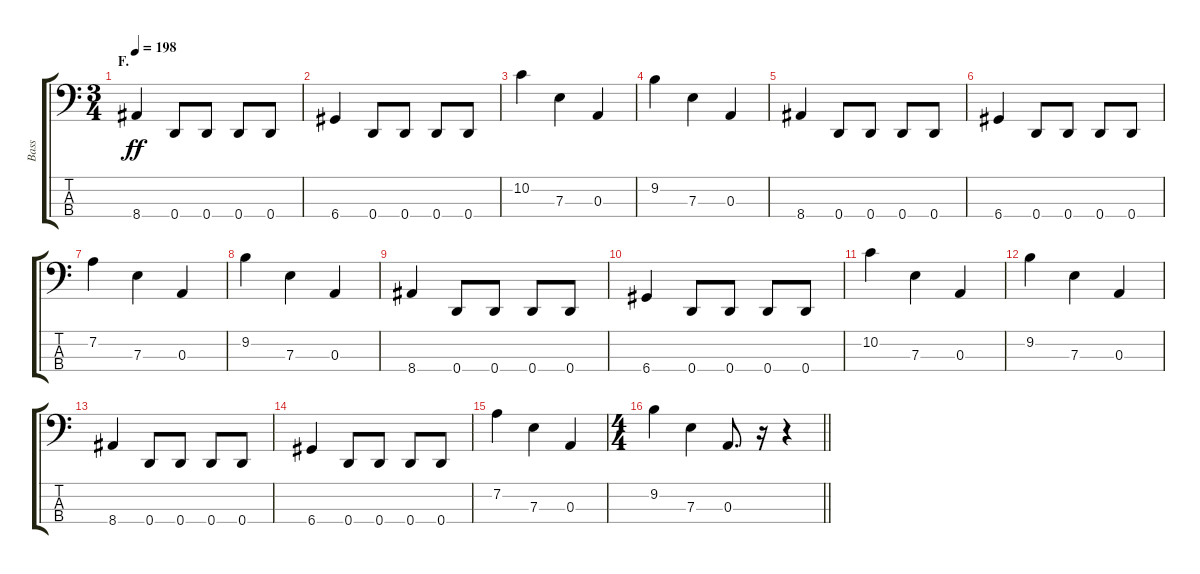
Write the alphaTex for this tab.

\track ("Bass" "Bass") {instrument electricbasspick}
\staff {score tabs}
\tuning (G2 D2 A1 D1) {hide}
\ts (3 4)
\section ("" "F.")
\tempo 198
\clef f4
\ks c
8.4.4{dy ff} 0.4.8 0.4.8 0.4.8 0.4.8 |
6.4.4 0.4.8 0.4.8 0.4.8 0.4.8 |
10.2.4 7.3.4 0.3.4 |
9.2.4 7.3.4 0.3.4 |
8.4.4 0.4.8 0.4.8 0.4.8 0.4.8 |
6.4.4 0.4.8 0.4.8 0.4.8 0.4.8 |
7.2.4 7.3.4 0.3.4 |
9.2.4 7.3.4 0.3.4 |
8.4.4 0.4.8 0.4.8 0.4.8 0.4.8 |
6.4.4 0.4.8 0.4.8 0.4.8 0.4.8 |
10.2.4 7.3.4 0.3.4 |
9.2.4 7.3.4 0.3.4 |
8.4.4 0.4.8 0.4.8 0.4.8 0.4.8 |
6.4.4 0.4.8 0.4.8 0.4.8 0.4.8 |
7.2.4 7.3.4 0.3.4 |
\ts (4 4)
\barLineRight lightlight
9.2.4 7.3.4 0.3.8{d} r.16 r.4
